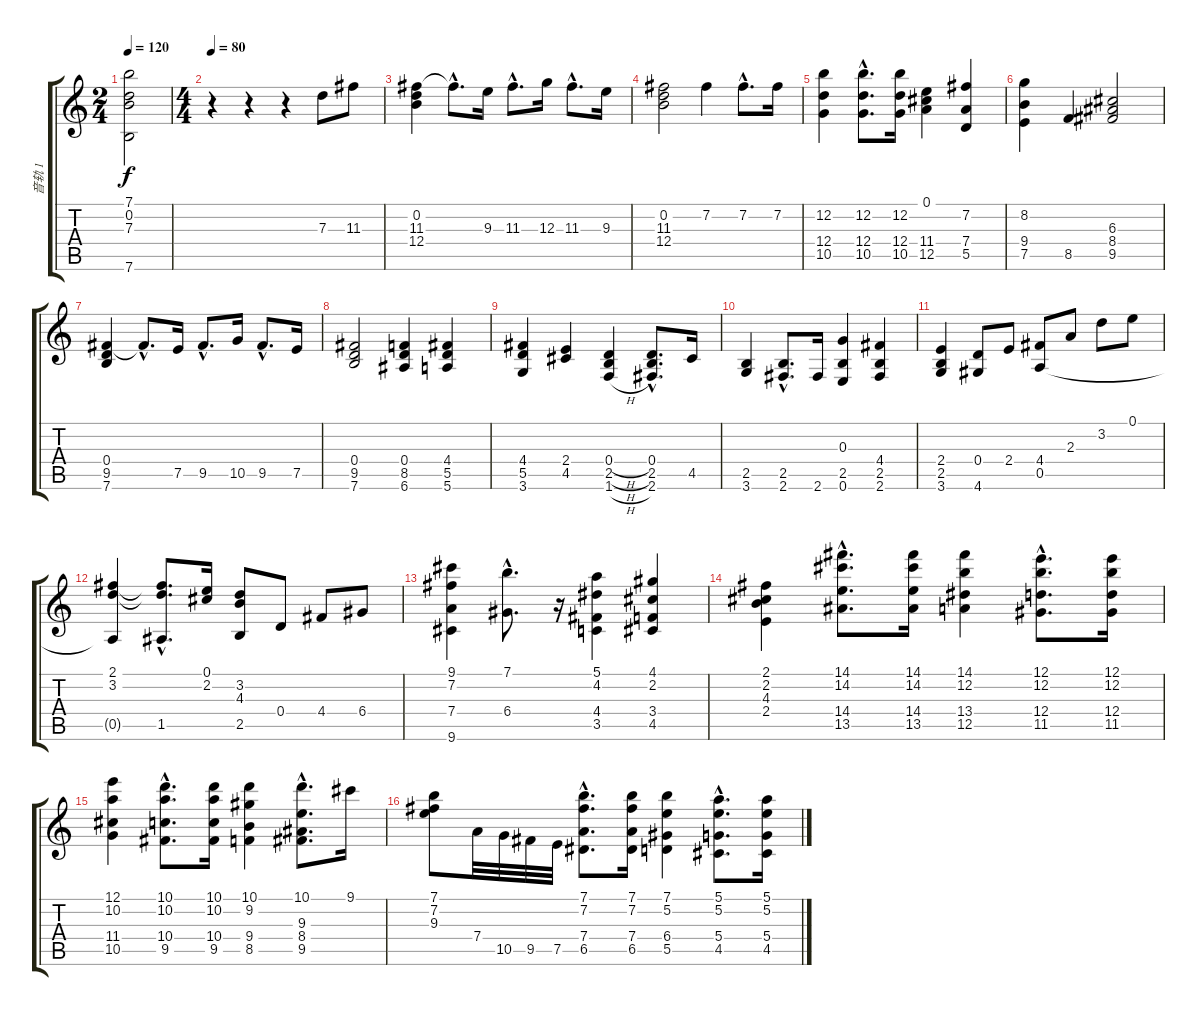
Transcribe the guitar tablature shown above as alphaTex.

\track ("音轨 1" "音轨 1") {instrument acousticguitarnylon}
\staff {score tabs}
\tuning (E4 B3 G3 D3 A2 E2) {hide}
\ts (2 4)
\tempo 120
\clef g2
\ks c
(7.1 0.2 7.3 7.6).2{dy f} |
\ts (4 4)
\tempo 80
r.4 r.4 r.4 7.3.8 11.3.8 |
(0.2 11.3 12.4).4 11.3{hac t}.8{d} 9.3.16 11.3{hac}.8{d} 12.3.16 11.3{hac}.8{d} 9.3.16 |
(0.2 11.3 12.4).2 7.2.4 7.2{hac}.8{d} 7.2.16 |
(12.2 12.4 10.5).4 (12.2{hac} 12.4{hac} 10.5{hac}).8{d} (12.2 12.4 10.5).16 (0.1 11.4 12.5).4 (7.2 7.4 5.5).4 |
(8.2 9.4 7.5).4 8.5.4 (6.3 8.4 9.5).2 |
(0.4 9.5 7.6).4 9.5{hac t}.8{d} 7.5.16 9.5{hac}.8{d} 10.5.16 9.5{hac}.8{d} 7.5.16 |
(0.4 9.5 7.6).2 (0.4 8.5 6.6).4 (4.4 5.5 5.6).4 |
(4.4 5.5 3.6).4 (2.4 4.5).4 (0.4{h} 2.5{h} 1.6{h}).4 (0.4{hac} 2.5{hac} 2.6{hac}).8{d} 4.5.16 |
(2.5 3.6).4 (2.5{hac} 2.6{hac}).8{d} 2.6.16 (0.3 2.5 0.6).4 (4.4 2.5 2.6).4 |
(2.4 2.5 3.6).4 (0.4 4.6).8 2.4.8 (4.4 0.5).8 2.3.8 3.2.8 0.1.8 |
(2.1 3.2 0.5{t}).4 (2.1{hac t} 3.2{hac t} 1.5{hac}).8{d} (0.1 2.2).16 (3.2 4.3 2.5).8 0.4.8 4.4.8 6.4.8 |
(9.1 7.2 7.4 9.6).4 (7.1{hac} 6.4{hac}).8{d} r.16 (5.1 4.2 4.4 3.5).4 (4.1 2.2 3.4 4.5).4 |
(2.1 2.2 4.3 2.4).4 (14.1{hac} 14.2{hac} 14.4{hac} 13.5{hac}).8{d} (14.1 14.2 14.4 13.5).16 (14.1 12.2 13.4 12.5).4 (12.1{hac} 12.2{hac} 12.4{hac} 11.5{hac}).8{d} (12.1 12.2 12.4 11.5).16 |
(12.1 10.2 11.4 10.5).4 (10.1{hac} 10.2{hac} 10.4{hac} 9.5{hac}).8{d} (10.1 10.2 10.4 9.5).16 (10.1 9.2 9.4 8.5).4 (10.1{hac} 9.3{hac} 8.4{hac} 9.5{hac}).8{d} 9.1.16 |
(7.1 7.2 9.3).8 7.4.32 10.5.32 9.5.32 7.5.32 (7.1{hac} 7.2{hac} 7.4{hac} 6.5{hac}).8{d} (7.1 7.2 7.4 6.5).16 (7.1 5.2 6.4 5.5).4 (5.1{hac} 5.2{hac} 5.4{hac} 4.5{hac}).8{d} (5.1 5.2 5.4 4.5).16
